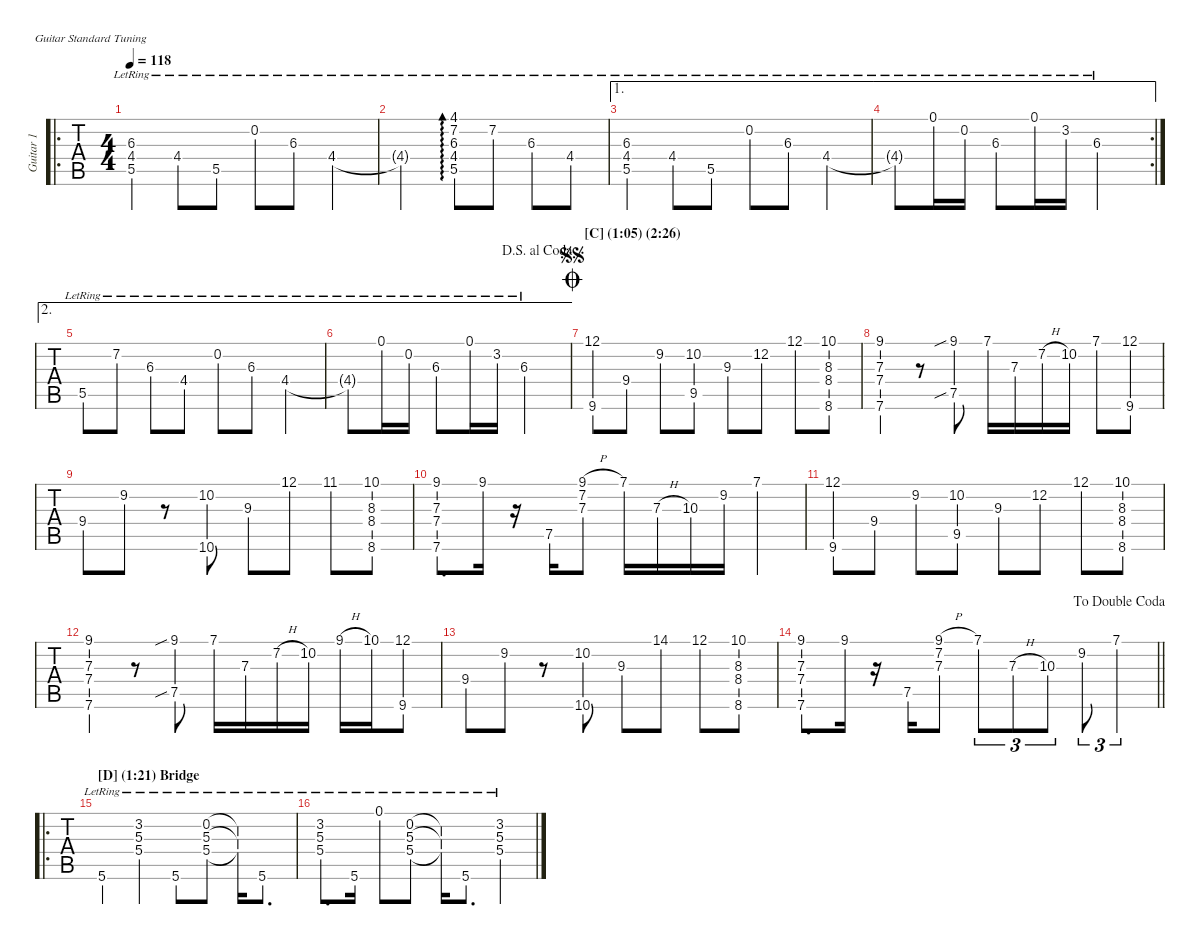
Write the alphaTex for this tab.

\defaultSystemsLayout 4
\hideDynamics
\bracketExtendMode nobrackets
\multiTrackTrackNamePolicy allsystems
\firstSystemTrackNameMode fullname
\otherSystemsTrackNameMode fullname
\otherSystemsTrackNameOrientation horizontal
\track ("Guitar 1" "Guitar 1") {instrument overdrivenguitar}
\staff {tabs}
\tuning (E4 B3 G3 D3 A2 E2)
\ro
\ts (4 4)
\scale
1.05642
\tempo 118
\accidentals auto
\clef g2
\ottava regular
\simile none
\ks c
(5.5{lr} 4.4{lr acc #} 6.3{lr acc #}).4{dy mf} 4.4{lr acc #}.8 5.5{lr}.8 0.2{lr}.8 6.3{lr acc #}.8 4.4{lr acc #}.4 |
\scale
0.982042 4.4{lr t acc #}.2 (4.1{lr acc #} 5.5{lr} 4.4{lr acc #} 6.3{lr acc #} 7.2{lr acc #}).8{ad 0} 7.2{lr acc #}.8 6.3{lr acc #}.8 4.4{lr acc #}.8 |
\ae 1
\scale
0.992708 (6.3{lr acc #} 5.5{lr} 4.4{lr acc #}).4 4.4{lr acc #}.8 5.5{lr}.8 0.2{lr}.8 6.3{lr acc #}.8 4.4{lr acc #}.4 |
\ae 1
\rc 2
\scale
0.968827 4.4{lr t acc #}.8 0.1{lr}.16 0.2{lr}.16 6.3{lr acc #}.8 0.1{lr}.16 3.2{lr}.16 6.3{lr acc #}.2 |
\ae 2
\scale
1.02613 5.5{lr}.8 7.2{lr acc #}.8 6.3{lr acc #}.8 4.4{lr acc #}.8 0.2{lr}.8 6.3{lr acc #}.8 4.4{lr acc #}.4 |
\ae 2
\scale
0.973875
\jump dalsegnoalcoda
4.4{lr t acc #}.8 0.1{lr}.16 0.2{lr}.16 6.3{lr acc #}.8 0.1{lr}.16 3.2{lr}.16 6.3{lr acc #}.2 |
\section ("C" "(1:05) (2:26)")
\scale
1.06468
\jump coda
\jump segnosegno
(9.6{acc #} 12.1).8 9.4.8 9.2{acc #}.8 (9.5{acc #} 10.2).8 9.3.8 12.2.8 12.1.8 (10.1{st} 8.6{st} 8.3{st acc #} 8.4{st acc #}).8 |
\scale
0.978438 (9.1{acc #} 7.6 7.3 7.4).4 r.8 (7.5{sib} 9.1{sib acc #}).8 7.1.16 7.3.16 7.2{h acc #}.16 10.2.16 7.1.8 (9.6{acc #} 12.1).8 |
\scale
0.978438 9.4.8 9.2{acc #}.8 r.8 (10.2 10.6).8 9.3.8 12.1{st}.8 11.1{st acc #}.8 (10.1{st} 8.6{st} 8.4{st acc #} 8.3{st acc #}).8 |
\scale
0.978438 (7.6 9.1{acc #} 7.4 7.3).8{d} 9.1{acc #}.16 r.16 7.5.16 (7.3 9.1{h acc #} 7.2{acc #}).8 7.1.16 7.3{h}.16 10.3.16 9.2{acc #}.16 7.1.4 |
\scale
1.06085 (9.6{acc #} 12.1).8 9.4.8 9.2{acc #}.8 (9.5{acc #} 10.2).8 9.3.8 12.2.8 12.1.8 (10.1{st} 8.6{st} 8.3{st acc #} 8.4{st acc #}).8 |
\scale
0.974603 (9.1{acc #} 7.6 7.3 7.4).4 r.8 (7.5{sib} 9.1{sib acc #}).8 7.1.16 7.3.16 7.2{h acc #}.16 10.2.16 9.1{h acc #}.16 10.1.16 (9.6{acc #} 12.1).8 |
\scale
0.990601 9.4.8 9.2{acc #}.8 r.8 (10.2 10.6).8 9.3.8 14.1{st acc #}.8 12.1{st}.8 (10.1{st} 8.6{st} 8.4{st acc #} 8.3{st acc #}).8 |
\scale
0.973948
\jump dadoublecoda
\barLineRight lightlight
(7.6 9.1{acc #} 7.4 7.3).8{d} 9.1{acc #}.16 r.16 7.5.16 (7.3 9.1{h acc #} 7.2{acc #}).8 7.1.8{tu (3 2)} 7.3{h}.8{tu (3 2)} 10.3.8{tu (3 2)} 9.2{acc #}.8{tu (3 2)} 7.1.4{tu (3 2)} |
\ro
\section ("D" "(1:21) Bridge")
\scale
1.06645 5.6{lr}.4 (5.3{lr} 3.2{lr} 5.4{lr}).4 5.6{lr}.8 (5.3{lr} 5.4{lr} 0.2).8 (5.3{lr t} 5.4{lr t} 0.2{t}).16 5.6{lr}.8{d} |
\scale
0.981405 (5.4{lr} 5.3{lr} 3.2).8{d} 5.6{lr}.16 0.1{lr}.8 (5.4{lr} 0.2{lr} 5.3{lr}).8 (5.4{lr t} 0.2{lr t} 5.3{lr t}).16 5.6{lr}.8{d} (5.4{lr} 3.2{lr} 5.3{lr}).4
